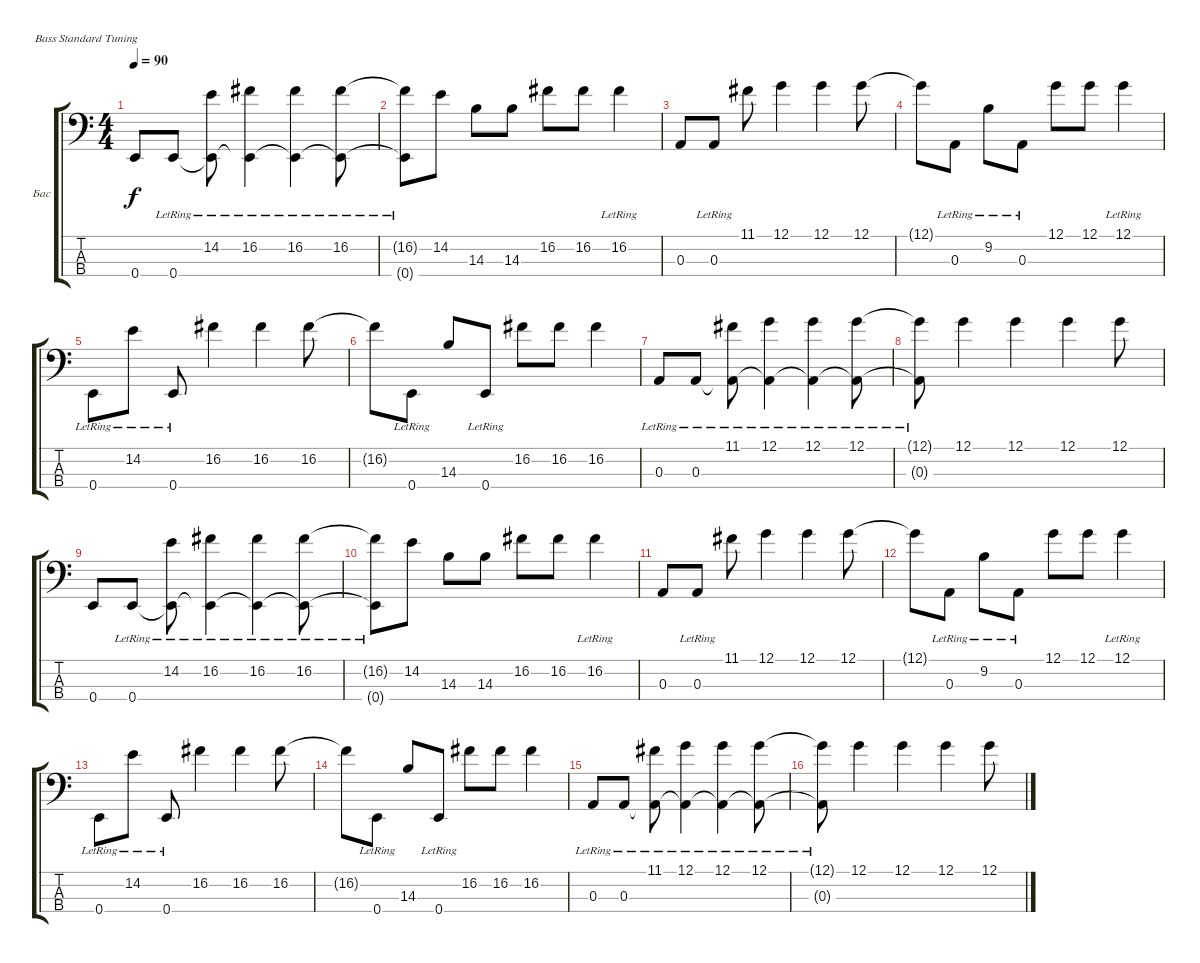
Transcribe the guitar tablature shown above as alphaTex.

\defaultSystemsLayout 4
\bracketExtendMode groupsimilarinstruments
\firstSystemTrackNameOrientation horizontal
\otherSystemsTrackNameOrientation horizontal
\track ("Бас" "Бас") {instrument electricbassfinger}
\staff {score tabs}
\tuning (G2 D2 A1 E1)
\ts (4 4)
\tempo 90
\clef f4
\scale
0.333333
\ks c
0.4.8{dy f} 0.4{lr}.8 (14.2 0.4{lr t}).8 (16.2 0.4{lr t}).4 (16.2 0.4{lr t}).4 (16.2 0.4{lr t}).8 |
\scale
0.333333 (16.2{t} 0.4{lr t}).8 14.2.8 14.3.8 14.3.8 16.2.8 16.2.8 16.2{lr}.4 |
\scale
0.333333 0.3.8 0.3{lr}.8 11.1.8 12.1.4 12.1.4 12.1.8 |
\scale
0.333333 12.1{t}.8 0.3{lr}.8 9.2{lr}.8 0.3{lr}.8 12.1.8 12.1.8 12.1{lr}.4 |
\scale
0.333333 0.4{lr}.8 14.2{lr}.8 0.4{lr}.8 16.2.4 16.2.4 16.2.8 |
\scale
0.333333 16.2{t}.8 0.4{lr}.8 14.3.8 0.4{lr}.8 16.2.8 16.2.8 16.2.4 |
\scale
0.333333 0.3{lr}.8 0.3{lr}.8 (11.1 0.3{lr t}).8 (12.1 0.3{lr t}).4 (12.1 0.3{lr t}).4 (12.1 0.3{lr t}).8 |
\scale
0.333333 (12.1{t} 0.3{lr t}).8 12.1.4 12.1.4 12.1.4 12.1.8 |
\scale
0.333333 0.4.8 0.4{lr}.8 (14.2 0.4{lr t}).8 (16.2 0.4{lr t}).4 (16.2 0.4{lr t}).4 (16.2 0.4{lr t}).8 |
\scale
0.333333 (16.2{t} 0.4{lr t}).8 14.2.8 14.3.8 14.3.8 16.2.8 16.2.8 16.2{lr}.4 |
\scale
0.333333 0.3.8 0.3{lr}.8 11.1.8 12.1.4 12.1.4 12.1.8 |
\scale
0.333333 12.1{t}.8 0.3{lr}.8 9.2{lr}.8 0.3{lr}.8 12.1.8 12.1.8 12.1{lr}.4 |
\scale
0.333333 0.4{lr}.8 14.2{lr}.8 0.4{lr}.8 16.2.4 16.2.4 16.2.8 |
\scale
0.333333 16.2{t}.8 0.4{lr}.8 14.3.8 0.4{lr}.8 16.2.8 16.2.8 16.2.4 |
\scale
0.333333 0.3{lr}.8 0.3{lr}.8 (11.1 0.3{lr t}).8 (12.1 0.3{lr t}).4 (12.1 0.3{lr t}).4 (12.1 0.3{lr t}).8 |
\scale
0.333333 (12.1{t} 0.3{lr t}).8 12.1.4 12.1.4 12.1.4 12.1.8
